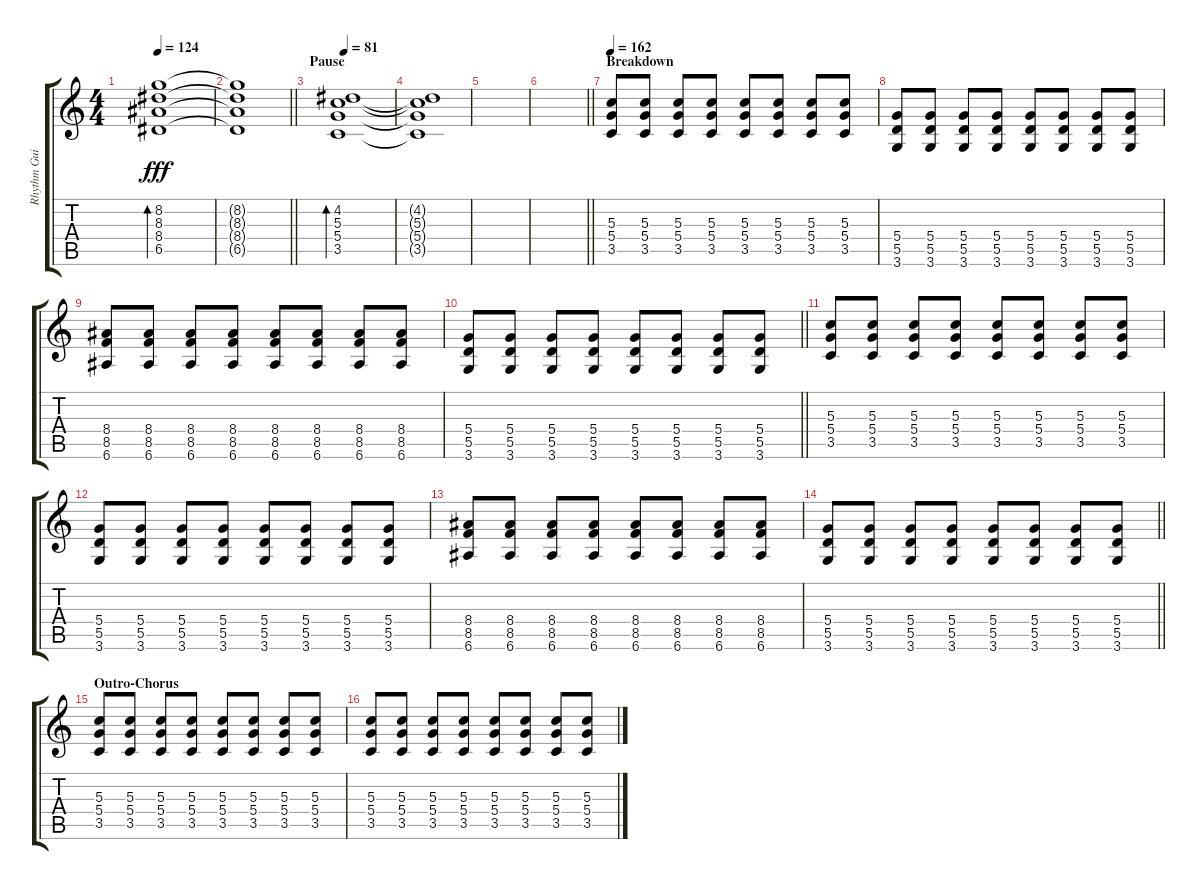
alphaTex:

\track ("Rhythm Guitar" "Rhythm Gui") {instrument overdrivenguitar}
\staff {score tabs}
\tuning (E4 B3 G3 D3 A2 E2) {hide}
\ts (4 4)
\tempo 124
\clef g2
\ks c
(8.2 8.3 8.4 6.5).1{bd 480 dy fff} |
\barLineRight lightlight
(8.2{t} 8.3{t} 8.4{t} 6.5{t}).1 |
\section ("" "Pause")
\tempo 81
(4.2 5.3 5.4 3.5).1{bd 480 volume 0} |
(4.2{t} 5.3{t} 5.4{t} 3.5{t}).1 |
|
\barLineRight lightlight
|
\section ("" "Breakdown")
\tempo 162
(5.3 5.4 3.5).8{volume 16 balance 8} (5.3 5.4 3.5).8 (5.3 5.4 3.5).8 (5.3 5.4 3.5).8 (5.3 5.4 3.5).8 (5.3 5.4 3.5).8 (5.3 5.4 3.5).8 (5.3 5.4 3.5).8 |
(5.4 5.5 3.6).8 (5.4 5.5 3.6).8 (5.4 5.5 3.6).8 (5.4 5.5 3.6).8 (5.4 5.5 3.6).8 (5.4 5.5 3.6).8 (5.4 5.5 3.6).8 (5.4 5.5 3.6).8 |
(8.4 8.5 6.6).8 (8.4 8.5 6.6).8 (8.4 8.5 6.6).8 (8.4 8.5 6.6).8 (8.4 8.5 6.6).8 (8.4 8.5 6.6).8 (8.4 8.5 6.6).8 (8.4 8.5 6.6).8 |
\barLineRight lightlight
(5.4 5.5 3.6).8 (5.4 5.5 3.6).8 (5.4 5.5 3.6).8 (5.4 5.5 3.6).8 (5.4 5.5 3.6).8 (5.4 5.5 3.6).8 (5.4 5.5 3.6).8 (5.4 5.5 3.6).8 |
(5.3 5.4 3.5).8 (5.3 5.4 3.5).8 (5.3 5.4 3.5).8 (5.3 5.4 3.5).8 (5.3 5.4 3.5).8 (5.3 5.4 3.5).8 (5.3 5.4 3.5).8 (5.3 5.4 3.5).8 |
(5.4 5.5 3.6).8 (5.4 5.5 3.6).8 (5.4 5.5 3.6).8 (5.4 5.5 3.6).8 (5.4 5.5 3.6).8 (5.4 5.5 3.6).8 (5.4 5.5 3.6).8 (5.4 5.5 3.6).8 |
(8.4 8.5 6.6).8 (8.4 8.5 6.6).8 (8.4 8.5 6.6).8 (8.4 8.5 6.6).8 (8.4 8.5 6.6).8 (8.4 8.5 6.6).8 (8.4 8.5 6.6).8 (8.4 8.5 6.6).8 |
\barLineRight lightlight
(5.4 5.5 3.6).8 (5.4 5.5 3.6).8 (5.4 5.5 3.6).8 (5.4 5.5 3.6).8 (5.4 5.5 3.6).8 (5.4 5.5 3.6).8 (5.4 5.5 3.6).8 (5.4 5.5 3.6).8 |
\section ("" "Outro-Chorus")
(5.3 5.4 3.5).8 (5.3 5.4 3.5).8 (5.3 5.4 3.5).8 (5.3 5.4 3.5).8 (5.3 5.4 3.5).8 (5.3 5.4 3.5).8 (5.3 5.4 3.5).8 (5.3 5.4 3.5).8 |
(5.3 5.4 3.5).8 (5.3 5.4 3.5).8 (5.3 5.4 3.5).8 (5.3 5.4 3.5).8 (5.3 5.4 3.5).8 (5.3 5.4 3.5).8 (5.3 5.4 3.5).8 (5.3 5.4 3.5).8
